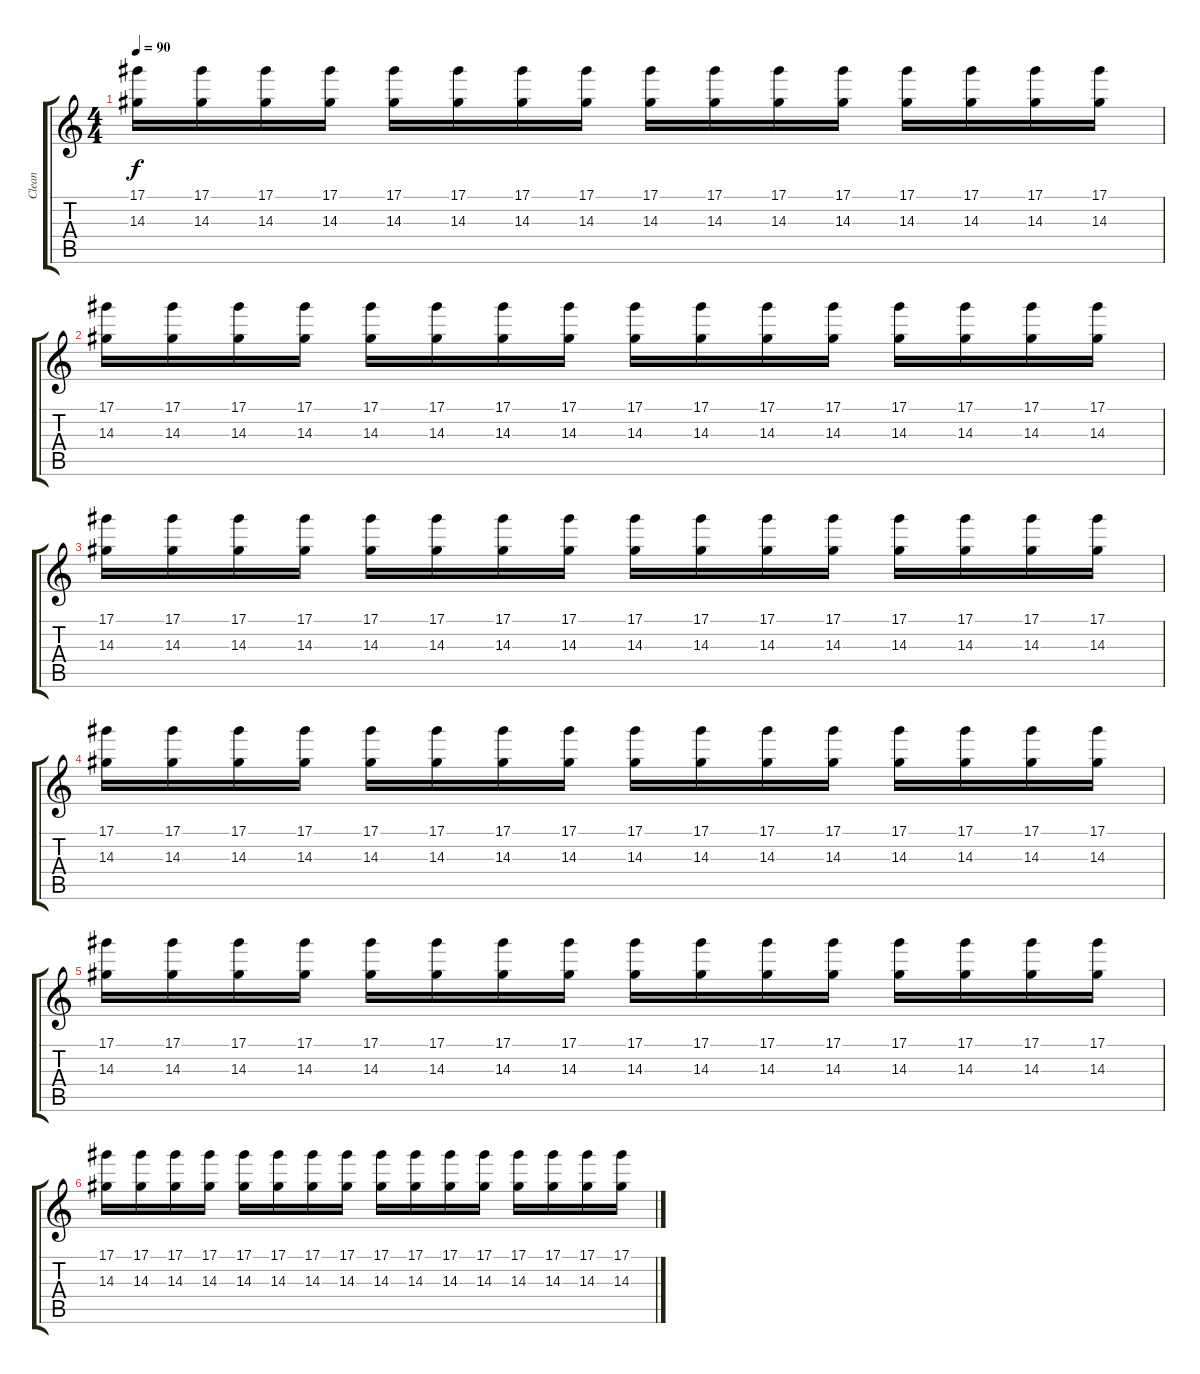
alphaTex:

\track ("Clean" "Clean") {instrument electricguitarclean}
\staff {score tabs}
\tuning (Eb4 Bb3 Gb3 Db3 Ab2 Eb2) {hide}
\ts (4 4)
\tempo 90
\clef g2
\ks c
(17.1 14.3).16{dy f} (17.1 14.3).16 (17.1 14.3).16 (17.1 14.3).16 (17.1 14.3).16 (17.1 14.3).16 (17.1 14.3).16 (17.1 14.3).16 (17.1 14.3).16 (17.1 14.3).16 (17.1 14.3).16 (17.1 14.3).16 (17.1 14.3).16 (17.1 14.3).16 (17.1 14.3).16 (17.1 14.3).16 |
(17.1 14.3).16 (17.1 14.3).16 (17.1 14.3).16 (17.1 14.3).16 (17.1 14.3).16 (17.1 14.3).16 (17.1 14.3).16 (17.1 14.3).16 (17.1 14.3).16 (17.1 14.3).16 (17.1 14.3).16 (17.1 14.3).16 (17.1 14.3).16 (17.1 14.3).16 (17.1 14.3).16 (17.1 14.3).16 |
(17.1 14.3).16 (17.1 14.3).16 (17.1 14.3).16 (17.1 14.3).16 (17.1 14.3).16 (17.1 14.3).16 (17.1 14.3).16 (17.1 14.3).16 (17.1 14.3).16 (17.1 14.3).16 (17.1 14.3).16 (17.1 14.3).16 (17.1 14.3).16 (17.1 14.3).16 (17.1 14.3).16 (17.1 14.3).16 |
(17.1 14.3).16 (17.1 14.3).16 (17.1 14.3).16 (17.1 14.3).16 (17.1 14.3).16 (17.1 14.3).16 (17.1 14.3).16 (17.1 14.3).16 (17.1 14.3).16 (17.1 14.3).16 (17.1 14.3).16 (17.1 14.3).16 (17.1 14.3).16 (17.1 14.3).16 (17.1 14.3).16 (17.1 14.3).16 |
(17.1 14.3).16 (17.1 14.3).16 (17.1 14.3).16 (17.1 14.3).16 (17.1 14.3).16 (17.1 14.3).16 (17.1 14.3).16 (17.1 14.3).16 (17.1 14.3).16 (17.1 14.3).16 (17.1 14.3).16 (17.1 14.3).16 (17.1 14.3).16 (17.1 14.3).16 (17.1 14.3).16 (17.1 14.3).16 |
(17.1 14.3).16 (17.1 14.3).16 (17.1 14.3).16 (17.1 14.3).16 (17.1 14.3).16 (17.1 14.3).16 (17.1 14.3).16 (17.1 14.3).16 (17.1 14.3).16 (17.1 14.3).16 (17.1 14.3).16 (17.1 14.3).16 (17.1 14.3).16 (17.1 14.3).16 (17.1 14.3).16 (17.1 14.3).16
